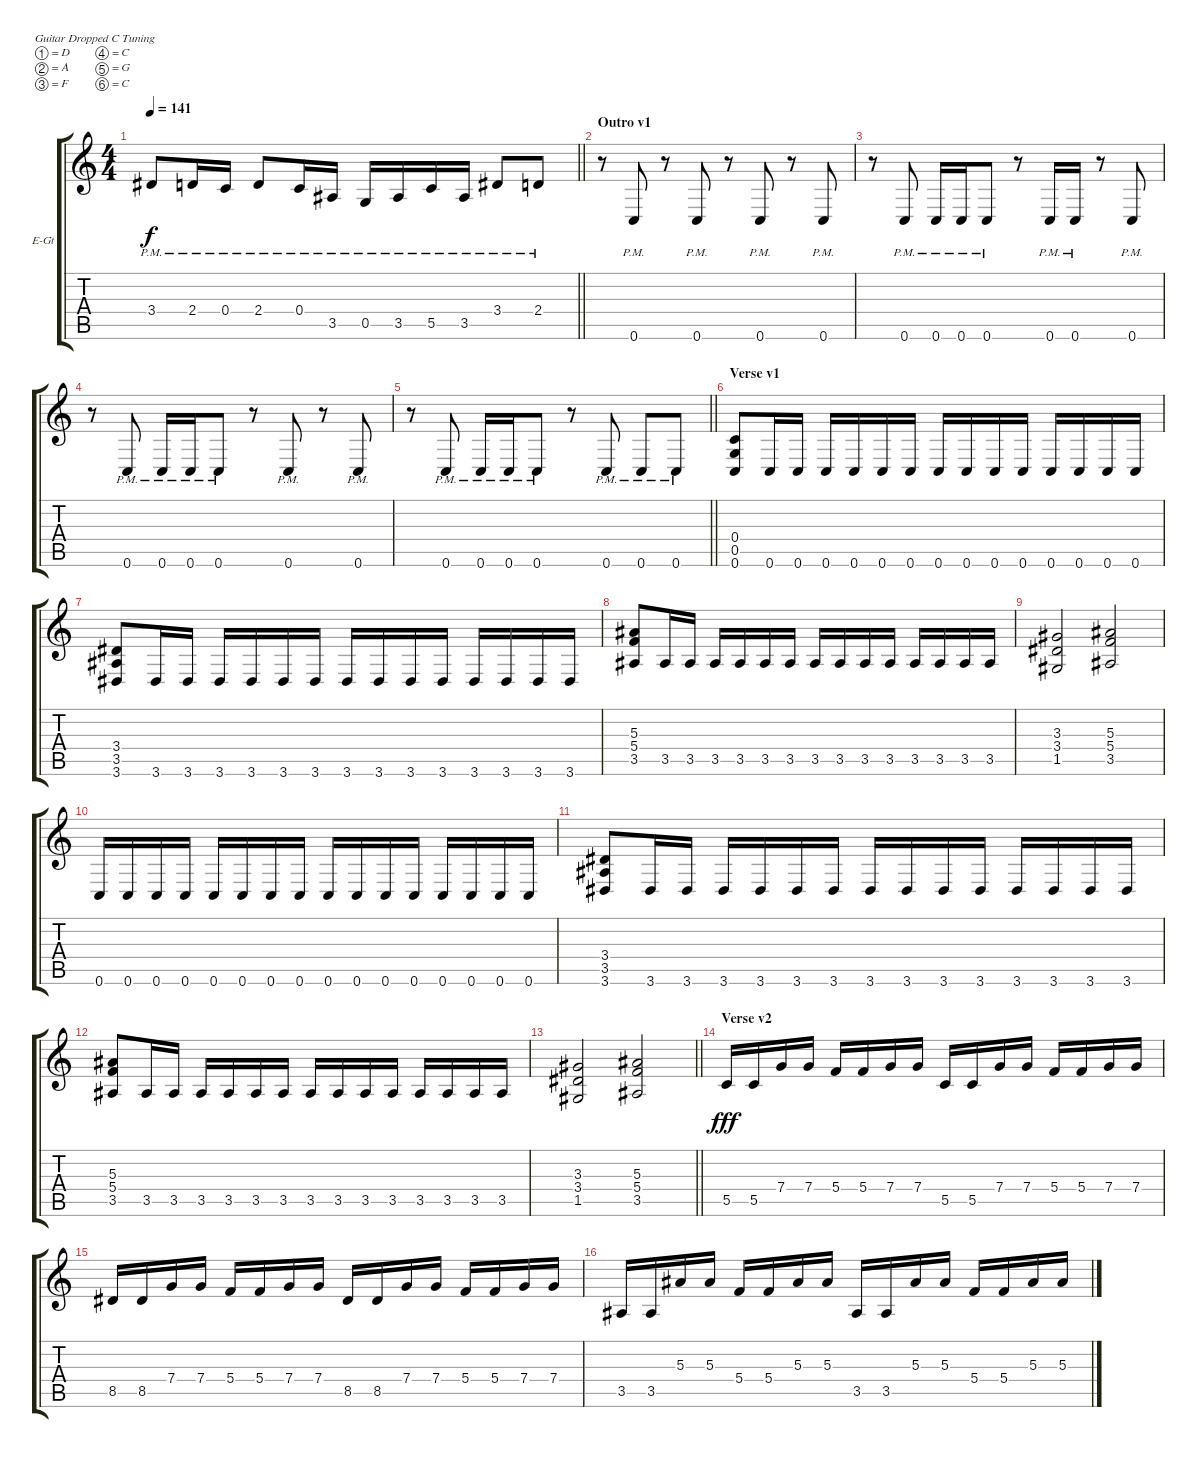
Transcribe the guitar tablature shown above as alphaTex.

\bracketExtendMode groupsimilarinstruments
\firstSystemTrackNameOrientation horizontal
\otherSystemsTrackNameOrientation horizontal
\track ("Guitar Rhythm (Left)" "E-Gt") {solo instrument overdrivenguitar}
\staff {score tabs}
\tuning (D4 A3 F3 C3 G2 C2)
\ts (4 4)
\tempo 141
\clef g2
\barLineRight lightlight
\ks c
3.4{pm}.8{dy f} 2.4{pm}.16 0.4{pm}.16 2.4{pm}.8 0.4{pm}.16 3.5{pm}.16 0.5{pm}.16 3.5{pm}.16 5.5{pm}.16 3.5{pm}.16 3.4{pm}.8 2.4{pm}.8 |
\section ("" "Outro v1")
r.8 0.6{pm}.8 r.8 0.6{pm}.8 r.8 0.6{pm}.8 r.8 0.6{pm}.8 |
r.8 0.6{pm}.8 0.6{pm}.16 0.6{pm}.16 0.6{pm}.8 r.8 0.6{pm}.16 0.6{pm}.16 r.8 0.6{pm}.8 |
r.8 0.6{pm}.8 0.6{pm}.16 0.6{pm}.16 0.6{pm}.8 r.8 0.6{pm}.8 r.8 0.6{pm}.8 |
\barLineRight lightlight
r.8 0.6{pm}.8 0.6{pm}.16 0.6{pm}.16 0.6{pm}.8 r.8 0.6{pm}.8 0.6{pm}.8 0.6{pm}.8 |
\section ("" "Verse v1")
(0.4 0.5 0.6).8 0.6.16 0.6.16 0.6.16 0.6.16 0.6.16 0.6.16 0.6.16 0.6.16 0.6.16 0.6.16 0.6.16 0.6.16 0.6.16 0.6.16 |
(3.4 3.5 3.6).8 3.6.16 3.6.16 3.6.16 3.6.16 3.6.16 3.6.16 3.6.16 3.6.16 3.6.16 3.6.16 3.6.16 3.6.16 3.6.16 3.6.16 |
(5.3 5.4 3.5).8 3.5.16 3.5.16 3.5.16 3.5.16 3.5.16 3.5.16 3.5.16 3.5.16 3.5.16 3.5.16 3.5.16 3.5.16 3.5.16 3.5.16 |
(3.3 3.4 1.5).2 (5.3 5.4 3.5).2 |
0.6.16 0.6.16 0.6.16 0.6.16 0.6.16 0.6.16 0.6.16 0.6.16 0.6.16 0.6.16 0.6.16 0.6.16 0.6.16 0.6.16 0.6.16 0.6.16 |
(3.4 3.5 3.6).8 3.6.16 3.6.16 3.6.16 3.6.16 3.6.16 3.6.16 3.6.16 3.6.16 3.6.16 3.6.16 3.6.16 3.6.16 3.6.16 3.6.16 |
(5.3 5.4 3.5).8 3.5.16 3.5.16 3.5.16 3.5.16 3.5.16 3.5.16 3.5.16 3.5.16 3.5.16 3.5.16 3.5.16 3.5.16 3.5.16 3.5.16 |
\barLineRight lightlight
(3.3 3.4 1.5).2 (5.3 5.4 3.5).2 |
\section ("" "Verse v2")
5.5.16{dy fff} 5.5.16 7.4.16 7.4.16 5.4.16 5.4.16 7.4.16 7.4.16 5.5.16 5.5.16 7.4.16 7.4.16 5.4.16 5.4.16 7.4.16 7.4.16 |
8.5.16 8.5.16 7.4.16 7.4.16 5.4.16 5.4.16 7.4.16 7.4.16 8.5.16 8.5.16 7.4.16 7.4.16 5.4.16 5.4.16 7.4.16 7.4.16 |
3.5.16 3.5.16 5.3.16 5.3.16 5.4.16 5.4.16 5.3.16 5.3.16 3.5.16 3.5.16 5.3.16 5.3.16 5.4.16 5.4.16 5.3.16 5.3.16
